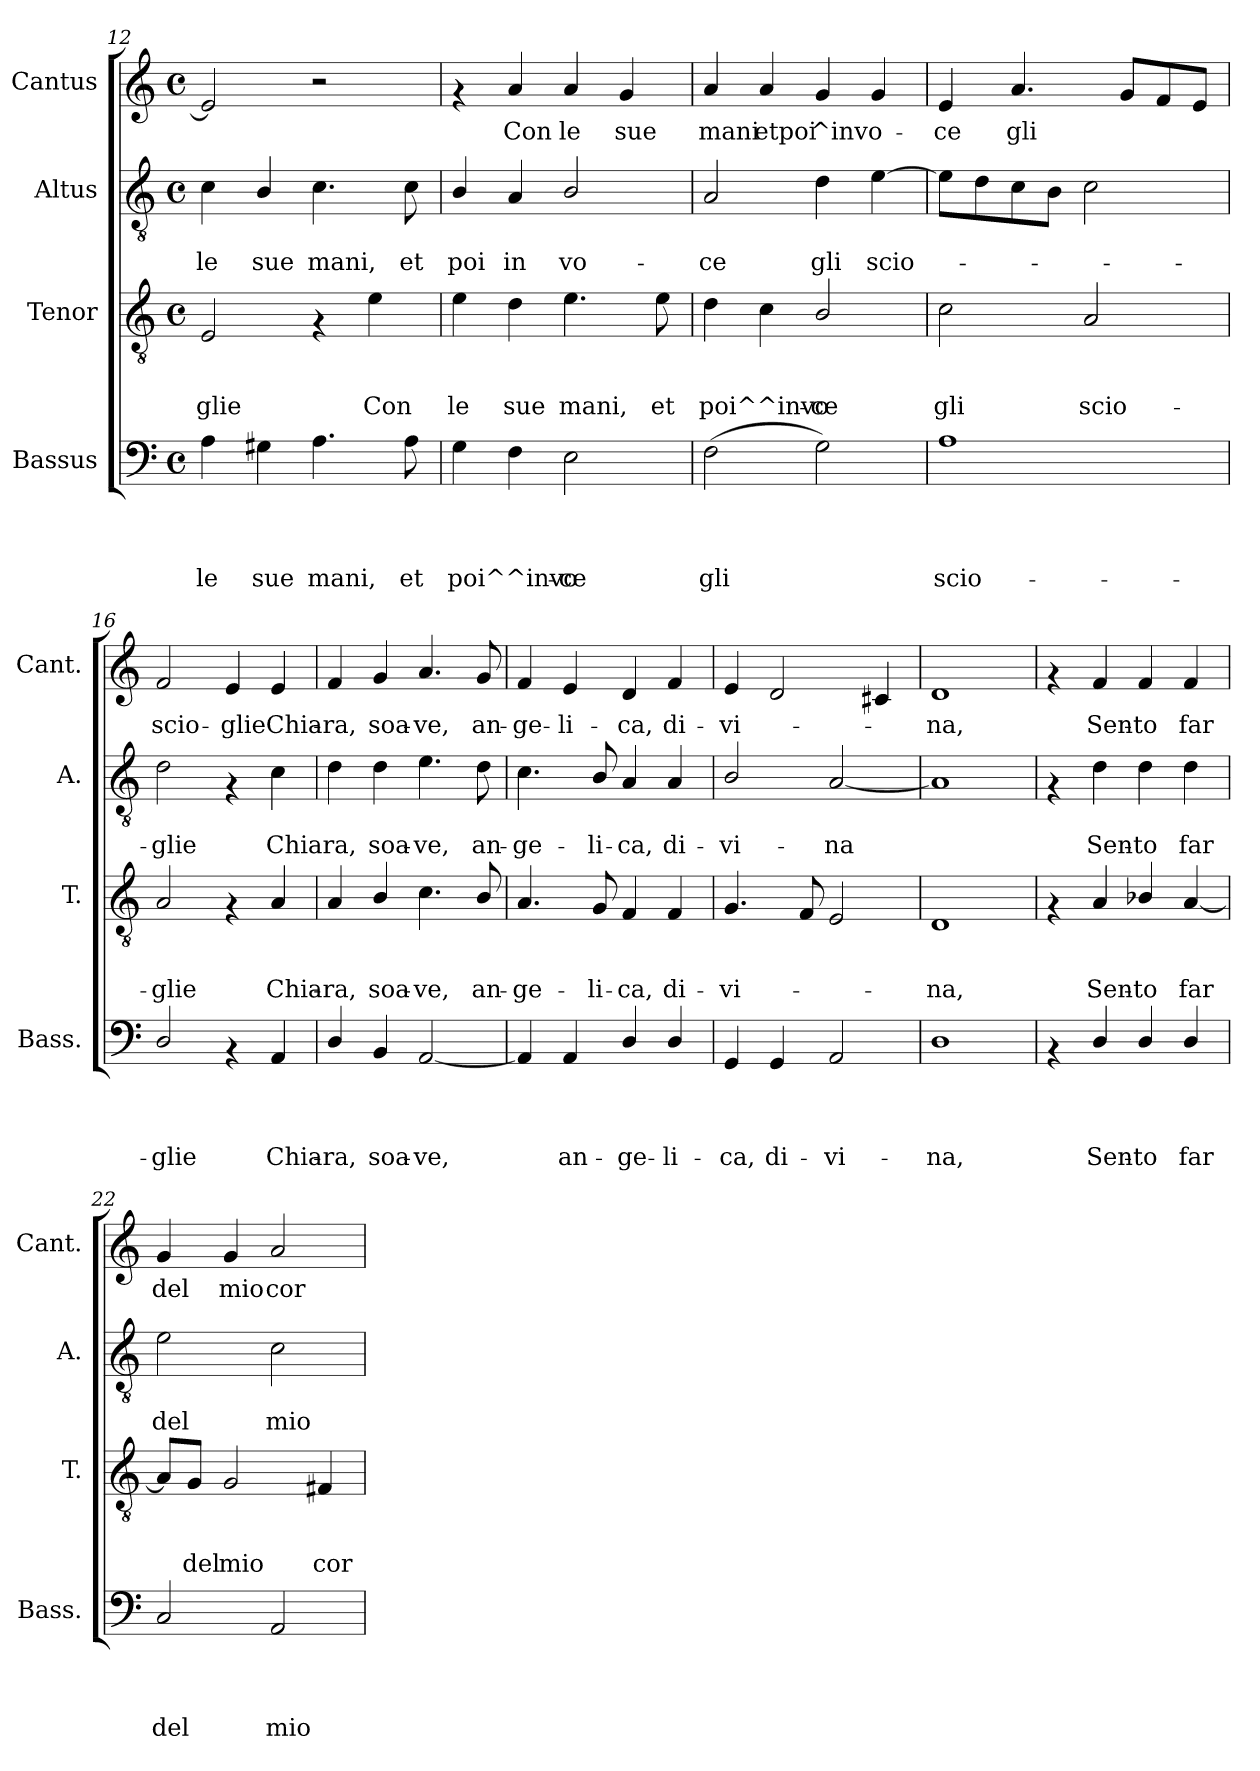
**kern	**text	**text	**text	**text	**kern	**text	**text	**text	**kern	**text	**text	**kern	**text
*part4	*part4	*part4	*part4	*part4	*part3	*part3	*part3	*part3	*part2	*part2	*part2	*part1	*part1
*staff4	*staff4	*staff4	*staff4	*staff4	*staff3	*staff3	*staff3	*staff3	*staff2	*staff2	*staff2	*staff1	*staff1
*I"Bassus	*	*	*	*	*I"Tenor	*	*	*	*I"Altus	*	*	*I"Cantus	*
*I'Bass.	*	*	*	*	*I'T.	*	*	*	*I'A.	*	*	*I'Cant.	*
*clefF4	*	*	*	*	*clefGv2	*	*	*	*clefGv2	*	*	*clefG2	*
*k[]	*	*	*	*	*k[]	*	*	*	*k[]	*	*	*k[]	*
*C:	*	*	*	*	*C:	*	*	*	*C:	*	*	*C:	*
*M4/4	*	*	*	*	*M4/4	*	*	*	*M4/4	*	*	*M4/4	*
*met(c)	*	*	*	*	*met(c)	*	*	*	*met(c)	*	*	*met(c)	*
=12	=12	=12	=12	=12	=12	=12	=12	=12	=12	=12	=12	=12	=12
!	!	!	!	!LO:LY:b	!	!	!	!LO:LY:b	!	!	!LO:LY:b	!	!
4A\	.	.	.	le	2E/	.	.	-glie	4c\	.	le	2e/]	.
!	!	!	!	!LO:LY:b	!	!	!	!	!	!	!LO:LY:b	!	!
4G#X\	.	.	.	sue	.	.	.	.	4B/	.	sue	.	.
!	!	!	!	!LO:LY:b	!	!	!	!	!	!	!LO:LY:b	!	!
4.A\	.	.	.	mani,	4rF	.	.	.	4.c\	.	mani,	2r	.
!	!	!	!	!	!	!	!	!LO:LY:b	!	!	!	!	!
.	.	.	.	.	4e\	.	.	Con	.	.	.	.	.
!	!	!	!	!LO:LY:b	!	!	!	!	!	!	!LO:LY:b	!	!
8A\	.	.	.	et	.	.	.	.	8c\	.	et	.	.
!!LO:LB:g=z
=13	=13	=13	=13	=13	=13	=13	=13	=13	=13	=13	=13	=13	=13
!	!	!	!	!LO:LY:b	!	!	!	!LO:LY:b	!	!	!LO:LY:b	!	!
4G\	.	.	.	poi^^invo-	4e\	.	.	le	4B/	.	poi	4rf	.
!	!	!	!	!	!	!	!	!LO:LY:b	!	!	!LO:LY:b	!	!LO:LY:b
4F\	.	.	.	.	4d\	.	.	sue	4A/	.	in	4a/	Con
!	!	!	!	!LO:LY:b	!	!	!	!LO:LY:b	!	!	!LO:LY:b	!	!LO:LY:b
2E\	.	.	.	-ce	4.e\	.	.	mani,	2B/	.	vo-	4a/	le
!	!	!	!	!	!	!	!	!	!	!	!	!	!LO:LY:b
.	.	.	.	.	.	.	.	.	.	.	.	4g/	sue
!	!	!	!	!	!	!	!	!LO:LY:b	!	!	!	!	!
.	.	.	.	.	8e\	.	.	et	.	.	.	.	.
=14	=14	=14	=14	=14	=14	=14	=14	=14	=14	=14	=14	=14	=14
!	!	!	!	!LO:LY:b	!	!	!	!LO:LY:b	!	!	!LO:LY:b	!	!LO:LY:b
(>2F\	.	.	.	gli	4d\	.	.	poi^^invo-	2A/	.	-ce	4a/	mani
!	!	!	!	!	!	!	!	!	!	!	!	!	!LO:LY:b
.	.	.	.	.	4c\	.	.	.	.	.	.	4a/	etpoi
!	!	!	!	!	!	!	!	!LO:LY:b	!	!	!LO:LY:b	!	!LO:LY:b
2G\)	.	.	.	.	2B/	.	.	-ce	4d\	.	gli	4g/	^invo-
!	!	!	!	!	!	!	!	!	!	!	!LO:LY:b	!	!
.	.	.	.	.	.	.	.	.	[>4e\	.	scio-	4g/	.
=15	=15	=15	=15	=15	=15	=15	=15	=15	=15	=15	=15	=15	=15
!	!	!	!	!LO:LY:b	!	!	!	!LO:LY:b	!	!	!	!	!LO:LY:b
1A	.	.	.	scio-	2c\	.	.	gli	8e\L]	.	.	4e/	-ce
.	.	.	.	.	.	.	.	.	8d\	.	.	.	.
!	!	!	!	!	!	!	!	!	!	!	!	!	!LO:LY:b
.	.	.	.	.	.	.	.	.	8c\	.	.	4.a/	gli
.	.	.	.	.	.	.	.	.	8B\J	.	.	.	.
!	!	!	!	!	!	!	!	!LO:LY:b	!	!	!	!	!
.	.	.	.	.	2A/	.	.	scio-	2c\	.	.	.	.
.	.	.	.	.	.	.	.	.	.	.	.	8g/L	.
.	.	.	.	.	.	.	.	.	.	.	.	8f/	.
.	.	.	.	.	.	.	.	.	.	.	.	8e/J	.
=16	=16	=16	=16	=16	=16	=16	=16	=16	=16	=16	=16	=16	=16
!	!	!	!	!LO:LY:b	!	!	!	!LO:LY:b	!	!	!LO:LY:b	!	!LO:LY:b
2D/	.	.	.	-glie	2A/	.	.	-glie	2d\	.	-glie	2f/	scio-
!	!	!	!	!	!	!	!	!	!	!	!	!	!LO:LY:b
4rAA	.	.	.	.	4rF	.	.	.	4rF	.	.	4e/	-glie
!	!	!	!	!LO:LY:b	!	!	!	!LO:LY:b	!	!	!LO:LY:b	!	!LO:LY:b
4AA/	.	.	.	Chia-	4A/	.	.	Chia-	4c\	.	Chia	4e/	Chia-
=17	=17	=17	=17	=17	=17	=17	=17	=17	=17	=17	=17	=17	=17
!	!	!	!	!LO:LY:b	!	!	!	!LO:LY:b	!	!	!LO:LY:b	!	!LO:LY:b
4D/	.	.	.	-ra,	4A/	.	.	-ra,	4d\	.	ra,	4f/	-ra,
!	!	!	!	!LO:LY:b	!	!	!	!LO:LY:b	!	!	!LO:LY:b	!	!LO:LY:b
4BB/	.	.	.	soa-	4B/	.	.	soa-	4d\	.	soa-	4g/	soa-
!	!	!	!	!LO:LY:b	!	!	!	!LO:LY:b	!	!	!LO:LY:b	!	!LO:LY:b
[<2AA/	.	.	.	-ve,	4.c\	.	.	-ve,	4.e\	.	-ve,	4.a/	-ve,
!	!	!	!	!	!	!	!	!LO:LY:b	!	!	!LO:LY:b	!	!LO:LY:b
.	.	.	.	.	8B/	.	.	an-	8d\	.	an-	8g/	an-
=18	=18	=18	=18	=18	=18	=18	=18	=18	=18	=18	=18	=18	=18
!	!	!	!	!	!	!	!	!LO:LY:b	!	!	!LO:LY:b	!	!LO:LY:b
4AA/]	.	.	.	.	4.A/	.	.	-ge-	4.c\	.	-ge-	4f/	-ge-
!	!	!	!	!LO:LY:b	!	!	!	!	!	!	!	!	!LO:LY:b
4AA/	.	.	.	an-	.	.	.	.	.	.	.	4e/	-li-
!	!	!	!	!	!	!	!	!LO:LY:b	!	!	!LO:LY:b	!	!
.	.	.	.	.	8G/	.	.	-li-	8B/	.	-li-	.	.
!	!	!	!	!LO:LY:b	!	!	!	!LO:LY:b	!	!	!LO:LY:b	!	!LO:LY:b
4D/	.	.	.	-ge-	4F/	.	.	-ca,	4A/	.	-ca,	4d/	-ca,
!	!	!	!	!LO:LY:b	!	!	!	!LO:LY:b	!	!	!LO:LY:b	!	!LO:LY:b
4D/	.	.	.	-li-	4F/	.	.	di-	4A/	.	di-	4f/	di-
!!LO:PB:g=z
=19	=19	=19	=19	=19	=19	=19	=19	=19	=19	=19	=19	=19	=19
!	!	!	!	!LO:LY:b	!	!	!	!LO:LY:b	!	!	!LO:LY:b	!	!LO:LY:b
4GG/	.	.	.	-ca,	4.G/	.	.	-vi-	2B/	.	-vi-	4e/	-vi-
!	!	!	!	!LO:LY:b	!	!	!	!	!	!	!	!	!
4GG/	.	.	.	di-	.	.	.	.	.	.	.	2d/	.
.	.	.	.	.	8F/	.	.	.	.	.	.	.	.
!	!	!	!	!LO:LY:b	!	!	!	!	!	!	!LO:LY:b	!	!
2AA/	.	.	.	-vi-	2E/	.	.	.	[<2A/	.	-na	.	.
.	.	.	.	.	.	.	.	.	.	.	.	4c#X/	.
=20	=20	=20	=20	=20	=20	=20	=20	=20	=20	=20	=20	=20	=20
!	!	!	!	!LO:LY:b	!	!	!	!LO:LY:b	!	!	!	!	!LO:LY:b
1D	.	.	.	-na,	1D	.	.	-na,	1A]	.	.	1d	-na,
=21	=21	=21	=21	=21	=21	=21	=21	=21	=21	=21	=21	=21	=21
4rAA	.	.	.	.	4rF	.	.	.	4rF	.	.	4rf	.
!	!	!	!	!LO:LY:b	!	!	!	!LO:LY:b	!	!	!LO:LY:b	!	!LO:LY:b
4D/	.	.	.	Sen-	4A/	.	.	Sen-	4d\	.	Sen-	4f/	Sen-
!	!	!	!	!LO:LY:b	!	!	!	!LO:LY:b	!	!	!LO:LY:b	!	!LO:LY:b
4D/	.	.	.	-to	4B-X/	.	.	-to	4d\	.	-to	4f/	-to
!	!	!	!	!LO:LY:b	!	!	!	!LO:LY:b	!	!	!LO:LY:b	!	!LO:LY:b
4D/	.	.	.	far	[<4A/	.	.	far	4d\	.	far	4f/	far
=22	=22	=22	=22	=22	=22	=22	=22	=22	=22	=22	=22	=22	=22
!	!	!	!	!LO:LY:b	!	!	!	!	!	!	!LO:LY:b	!	!LO:LY:b
2C/	.	.	.	del	8A/L]	.	.	.	2e\	.	del	4g/	del
!	!	!	!	!	!	!	!	!LO:LY:b	!	!	!	!	!
.	.	.	.	.	8G/J	.	.	del	.	.	.	.	.
!	!	!	!	!	!	!	!	!LO:LY:b	!	!	!	!	!LO:LY:b
.	.	.	.	.	2G/	.	.	mio	.	.	.	4g/	mio
!	!	!	!	!LO:LY:b	!	!	!	!	!	!	!LO:LY:b	!	!LO:LY:b
2AA/	.	.	.	mio	.	.	.	.	2c\	.	mio	2a/	cor
!	!	!	!	!	!	!	!	!LO:LY:b	!	!	!	!	!
.	.	.	.	.	4F#X/	.	.	cor	.	.	.	.	.
=	=	=	=	=	=	=	=	=	=	=	=	=	=
*-	*-	*-	*-	*-	*-	*-	*-	*-	*-	*-	*-	*-	*-
